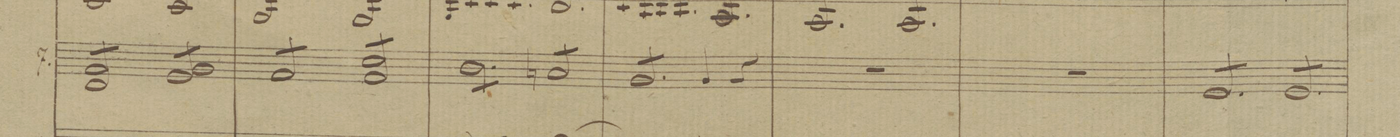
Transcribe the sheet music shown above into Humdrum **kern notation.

**kern	**dynam
*I"Viole	*
*clefC3	*
*k[b-]	*
*met(c|)	*
*M2/2	*
8GL 8E/	.
8G 8E/	.
8G 8E/	.
8GJ 8E/	.
8AL 8F/	.
8A 8F/	.
8A 8F/	.
8AJ 8F/	.
=50	=50
8G/L	.
8G/	.
8G/	.
8G/J	.
8dL 8G/	.
8d 8G/	.
8d 8G/	.
8dJ 8G/	.
=51	=51
12c\L	.
12c\	.
12c\	.
12c\	.
12c\	.
12c\J	.
12Bn/L	.
12B/	.
12B/	.
12B/	.
12B/	.
12B/J	.
=52	=52
12A/L	.
12A/	.
12A/	.
12A/	.
12A/	.
12A/J	.
4A/	.
4r	.
=53	=53
1r	.
=54	=54
1r	.
=55	=55
12F/L	.
12F/	.
12F/	.
12F/	.
12F/	.
12F/J	.
12F/L	.
12F/	.
12F/	.
12F/	.
12F/	.
12F/J	.
=56	=56
*-	*-
